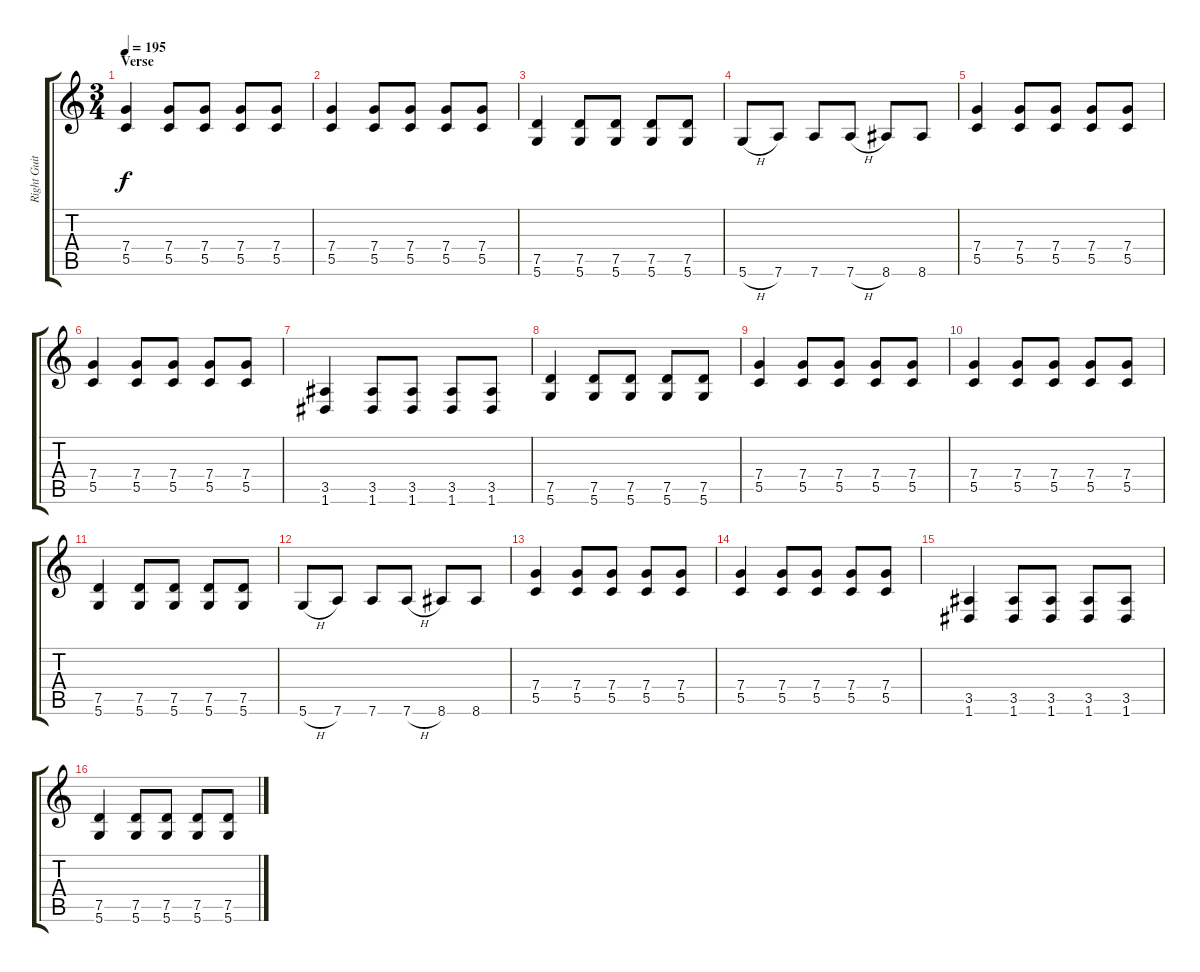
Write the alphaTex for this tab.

\track ("Right Guitar" "Right Guit") {instrument distortionguitar}
\staff {score tabs}
\tuning (D4 A3 F3 C3 G2 D2) {hide}
\ts (3 4)
\section ("" "Verse")
\tempo 195
\clef g2
\ks c
(7.4 5.5).4{dy f} (7.4 5.5).8 (7.4 5.5).8 (7.4 5.5).8 (7.4 5.5).8 |
(7.4 5.5).4 (7.4 5.5).8 (7.4 5.5).8 (7.4 5.5).8 (7.4 5.5).8 |
(7.5 5.6).4 (7.5 5.6).8 (7.5 5.6).8 (7.5 5.6).8 (7.5 5.6).8 |
5.6{h}.8 7.6.8 7.6.8 7.6{h}.8 8.6.8 8.6.8 |
(7.4 5.5).4 (7.4 5.5).8 (7.4 5.5).8 (7.4 5.5).8 (7.4 5.5).8 |
(7.4 5.5).4 (7.4 5.5).8 (7.4 5.5).8 (7.4 5.5).8 (7.4 5.5).8 |
(3.5 1.6).4 (3.5 1.6).8 (3.5 1.6).8 (3.5 1.6).8 (3.5 1.6).8 |
(7.5 5.6).4 (7.5 5.6).8 (7.5 5.6).8 (7.5 5.6).8 (7.5 5.6).8 |
(7.4 5.5).4 (7.4 5.5).8 (7.4 5.5).8 (7.4 5.5).8 (7.4 5.5).8 |
(7.4 5.5).4 (7.4 5.5).8 (7.4 5.5).8 (7.4 5.5).8 (7.4 5.5).8 |
(7.5 5.6).4 (7.5 5.6).8 (7.5 5.6).8 (7.5 5.6).8 (7.5 5.6).8 |
5.6{h}.8 7.6.8 7.6.8 7.6{h}.8 8.6.8 8.6.8 |
(7.4 5.5).4 (7.4 5.5).8 (7.4 5.5).8 (7.4 5.5).8 (7.4 5.5).8 |
(7.4 5.5).4 (7.4 5.5).8 (7.4 5.5).8 (7.4 5.5).8 (7.4 5.5).8 |
(3.5 1.6).4 (3.5 1.6).8 (3.5 1.6).8 (3.5 1.6).8 (3.5 1.6).8 |
(7.5 5.6).4 (7.5 5.6).8 (7.5 5.6).8 (7.5 5.6).8 (7.5 5.6).8
